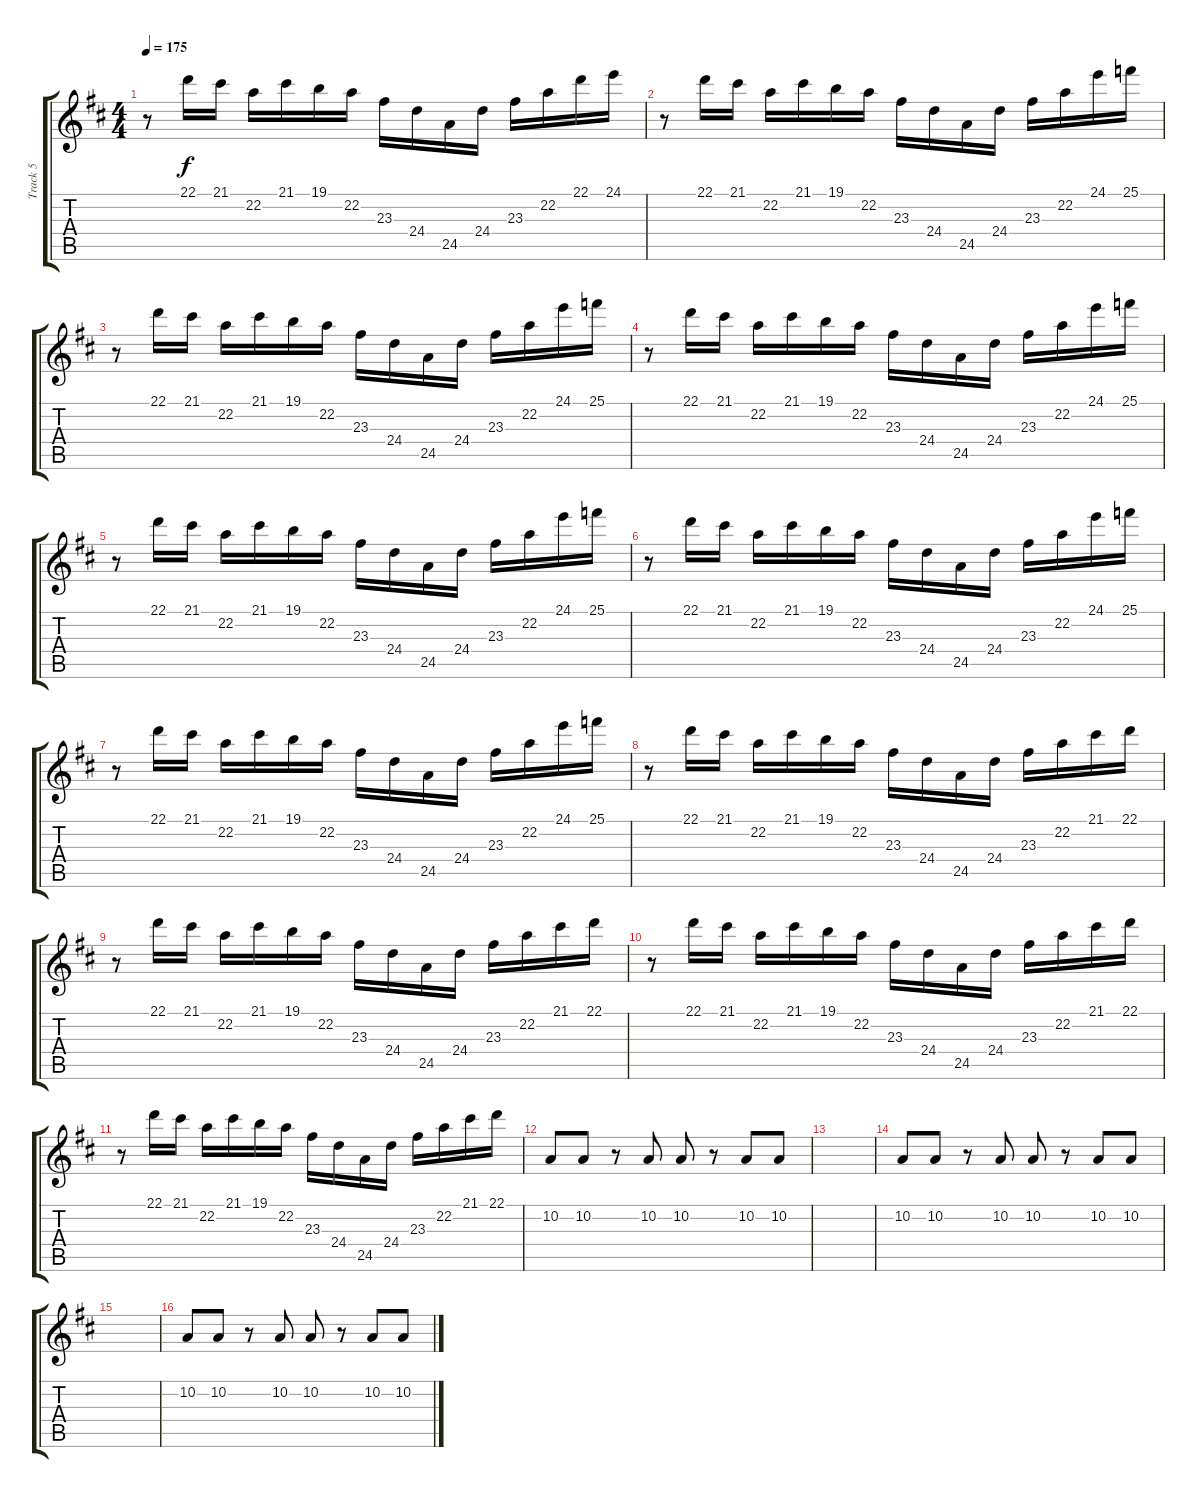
\track ("Track 5" "Track 5") {instrument lead3calliope}
\staff {score tabs}
\tuning (E4 B3 G3 D3 A2 E2) {hide}
\ts (4 4)
\tempo 175
\clef g2
\ks d
r.8{dy f} 22.1.16 21.1.16 22.2.16 21.1.16 19.1.16 22.2.16 23.3.16 24.4.16 24.5.16 24.4.16 23.3.16 22.2.16 22.1.16 24.1.16 |
r.8 22.1.16 21.1.16 22.2.16 21.1.16 19.1.16 22.2.16 23.3.16 24.4.16 24.5.16 24.4.16 23.3.16 22.2.16 24.1.16 25.1.16 |
r.8 22.1.16 21.1.16 22.2.16 21.1.16 19.1.16 22.2.16 23.3.16 24.4.16 24.5.16 24.4.16 23.3.16 22.2.16 24.1.16 25.1.16 |
r.8 22.1.16 21.1.16 22.2.16 21.1.16 19.1.16 22.2.16 23.3.16 24.4.16 24.5.16 24.4.16 23.3.16 22.2.16 24.1.16 25.1.16 |
r.8 22.1.16 21.1.16 22.2.16 21.1.16 19.1.16 22.2.16 23.3.16 24.4.16 24.5.16 24.4.16 23.3.16 22.2.16 24.1.16 25.1.16 |
r.8 22.1.16 21.1.16 22.2.16 21.1.16 19.1.16 22.2.16 23.3.16 24.4.16 24.5.16 24.4.16 23.3.16 22.2.16 24.1.16 25.1.16 |
r.8 22.1.16 21.1.16 22.2.16 21.1.16 19.1.16 22.2.16 23.3.16 24.4.16 24.5.16 24.4.16 23.3.16 22.2.16 24.1.16 25.1.16 |
r.8 22.1.16 21.1.16 22.2.16 21.1.16 19.1.16 22.2.16 23.3.16 24.4.16 24.5.16 24.4.16 23.3.16 22.2.16 21.1.16 22.1.16 |
r.8 22.1.16 21.1.16 22.2.16 21.1.16 19.1.16 22.2.16 23.3.16 24.4.16 24.5.16 24.4.16 23.3.16 22.2.16 21.1.16 22.1.16 |
r.8 22.1.16 21.1.16 22.2.16 21.1.16 19.1.16 22.2.16 23.3.16 24.4.16 24.5.16 24.4.16 23.3.16 22.2.16 21.1.16 22.1.16 |
r.8 22.1.16 21.1.16 22.2.16 21.1.16 19.1.16 22.2.16 23.3.16 24.4.16 24.5.16 24.4.16 23.3.16 22.2.16 21.1.16 22.1.16 |
10.2.8 10.2.8 r.8 10.2.8 10.2.8 r.8 10.2.8 10.2.8 |
|
10.2.8 10.2.8 r.8 10.2.8 10.2.8 r.8 10.2.8 10.2.8 |
|
10.2.8 10.2.8 r.8 10.2.8 10.2.8 r.8 10.2.8 10.2.8
